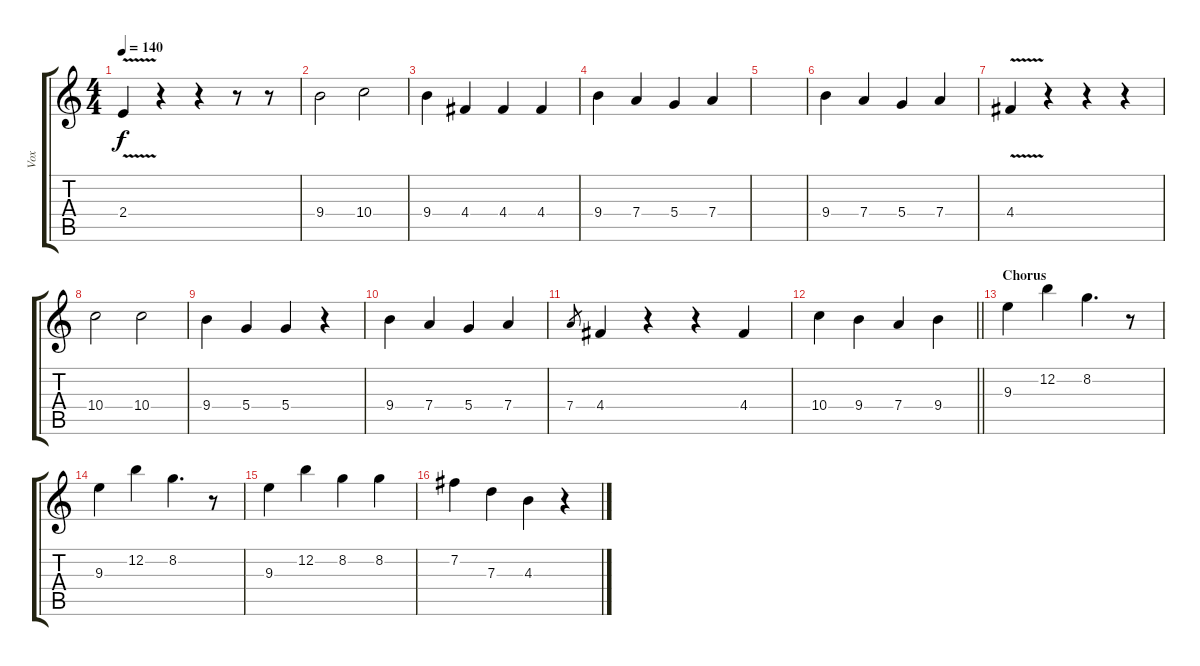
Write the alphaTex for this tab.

\track ("Vox" "Vox") {instrument contrabass}
\staff {score tabs}
\tuning (E4 B3 G3 D3 A2 E2) {hide}
\ts (4 4)
\tempo 140
\clef g2
\ks c
2.4{v}.4{dy f} r.4 r.4 r.8 r.8 |
9.4.2 10.4.2 |
9.4.4 4.4.4 4.4.4 4.4.4 |
9.4.4 7.4.4 5.4.4 7.4.4 |
|
9.4.4 7.4.4 5.4.4 7.4.4 |
4.4{v}.4 r.4 r.4 r.4 |
10.4.2 10.4.2 |
9.4.4 5.4.4 5.4.4 r.4 |
9.4.4 7.4.4 5.4.4 7.4.4 |
7.4.8{gr} 4.4.4 r.4 r.4 4.4.4 |
\barLineRight lightlight
10.4.4 9.4.4 7.4.4 9.4.4 |
\section ("" "Chorus")
9.3.4 12.2.4 8.2.4{d} r.8 |
9.3.4 12.2.4 8.2.4{d} r.8 |
9.3.4 12.2.4 8.2.4 8.2.4 |
7.2.4 7.3.4 4.3.4 r.4
